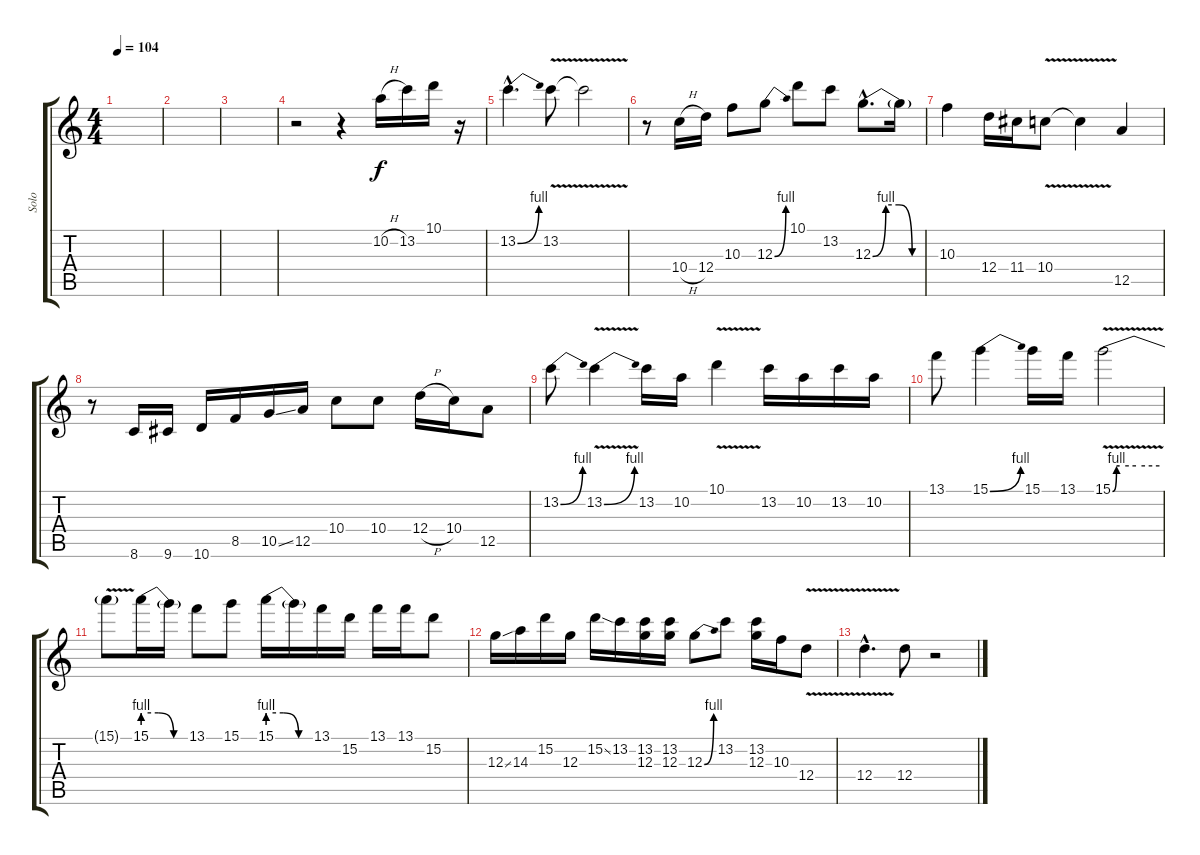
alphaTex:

\track ("Solo" "Solo") {instrument overdrivenguitar}
\staff {score tabs}
\tuning (E4 B3 G3 D3 A2 E2) {hide}
\ts (4 4)
\tempo 104
\clef g2
\ks c
|
|
|
r.2 r.4 10.2{h}.16 13.2.16 10.1.16 r.16 |
13.2{be (bend 0 0 60 4) hac}.4{d} 13.2{v}.8 13.2{t}.2 |
r.8 10.4{h}.16 12.4.16 10.3.8 12.3{be (bend 0 0 60 4)}.8 10.1.8 13.2.8 12.3{be (custom 0 0 15 4 30 4 45 0 60 0) hac}.8{d} 12.3{t}.16 |
10.3.4 12.4.16 11.4.16 10.4{v}.8 10.4{t}.4 12.5.4 |
r.8 8.6.16 9.6.16 10.6.16 8.5.16 10.5{ss}.16 12.5.16 10.4.8 10.4.8 12.4{h}.16 10.4.16 12.5.8 |
13.2{be (bend 0 0 60 4)}.8 13.2{be (bend 0 0 60 4) v}.4 13.2.16 10.2.16 10.1{v}.4 13.2.16 10.2.16 13.2.16 10.2.16 |
13.1.8 15.1{be (bend 0 0 60 4)}.4 15.1.16 13.1.16 15.1{be (custom 0 0 5 4 9 4 30 4 60 4) v}.2 |
15.1{t}.8 15.1{be (custom 0 4 20 4 40 0 60 0)}.16 15.1{t}.16 13.1.8 15.1.8 15.1{be (custom 0 4 20 4 40 0 60 0)}.16 15.1{t}.16 13.1.16 15.2.16 13.1.16 13.1.16 15.2.8 |
12.3{ss}.16 14.3.16 15.2.16 12.3.16 15.2{ss}.16 13.2.16 (13.2 12.3).16 (13.2 12.3).16 12.3{be (bend 0 0 60 4)}.8 13.2.8 (13.2 12.3).16 10.3.16 12.4{v}.8 |
12.4{v hac}.4{d} 12.4.8 r.2
